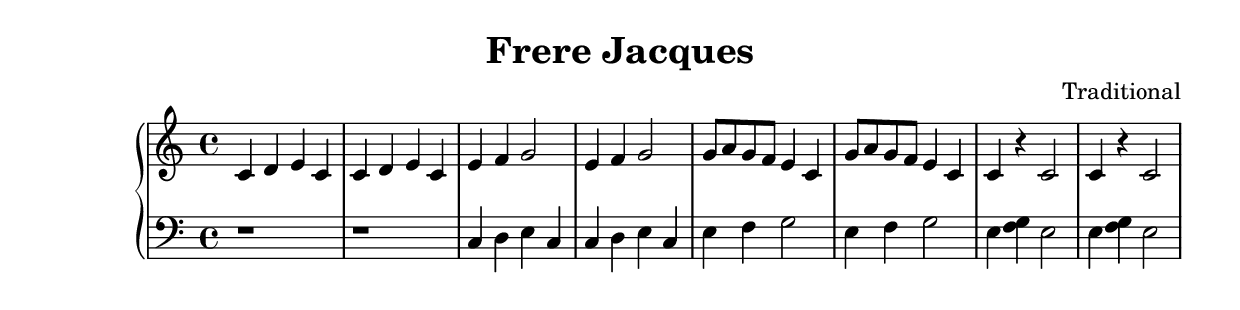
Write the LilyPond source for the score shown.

\header {
  title = "Frere Jacques"
  composer = "Traditional"
}

\version "2.16.2"

upper = \relative c' {
  \clef treble
  \key c \major
  \time 4/4
  c d e c c d e c e f g2 e4 f g2 g8 a g f e4 c g'8 a g f e4 c c  r c2 c4 r c2
}

lower = \relative c {
  \clef bass
  \key c \major
  \time 4/4
  r1 r1 c4 d e c c d e c e f g2 e4 f g2 e4 <f g> e2 e4 <f g> e2
}

\score {
  \new PianoStaff <<
     \new Staff = "upper" \upper
     \new Staff = "lower" \lower
  >>
}